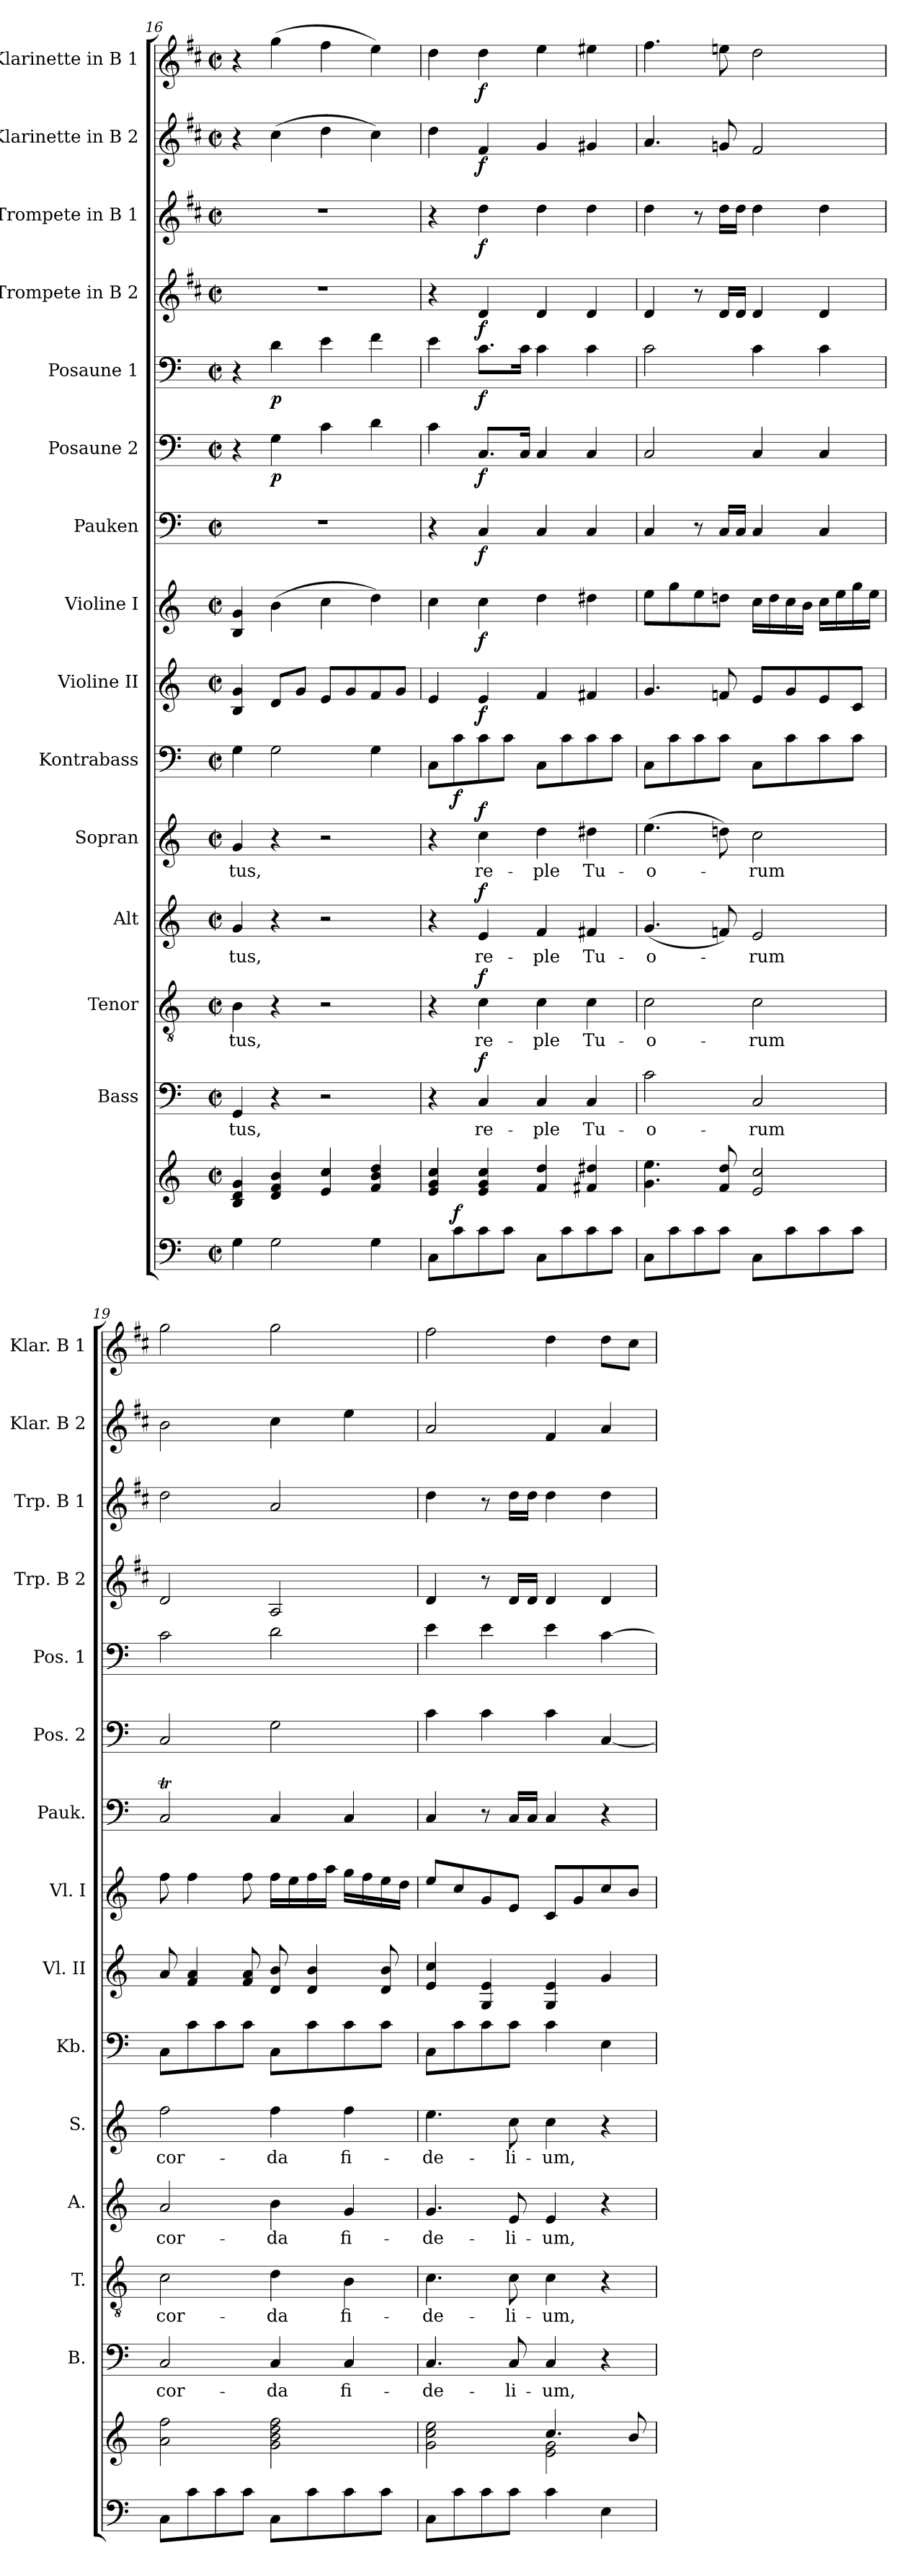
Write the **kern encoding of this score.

**kern	**kern	**dynam	**kern	**text	**dynam	**kern	**text	**dynam	**kern	**text	**dynam	**kern	**text	**dynam	**kern	**dynam	**kern	**dynam	**kern	**dynam	**kern	**dynam	**kern	**dynam	**kern	**dynam	**kern	**dynam	**kern	**dynam	**kern	**dynam	**kern	**dynam
*part15	*part15	*part15	*part14	*part14	*part14	*part13	*part13	*part13	*part12	*part12	*part12	*part11	*part11	*part11	*part10	*part10	*part9	*part9	*part8	*part8	*part7	*part7	*part6	*part6	*part5	*part5	*part4	*part4	*part3	*part3	*part2	*part2	*part1	*part1
*staff16	*staff15	*staff15/16	*staff14	*staff14	*staff14	*staff13	*staff13	*staff13	*staff12	*staff12	*staff12	*staff11	*staff11	*staff11	*staff10	*staff10	*staff9	*staff9	*staff8	*staff8	*staff7	*staff7	*staff6	*staff6	*staff5	*staff5	*staff4	*staff4	*staff3	*staff3	*staff2	*staff2	*staff1	*staff1
*	*	*	*I"Bass	*	*	*I"Tenor	*	*	*I"Alt	*	*	*I"Sopran	*	*	*I"Kontrabass	*	*I"Violine II	*	*I"Violine I	*	*I"Pauken	*	*I"Posaune 2	*	*I"Posaune 1	*	*I"Trompete in B 2	*	*I"Trompete in B 1	*	*I"Klarinette in B 2	*	*I"Klarinette in B 1	*
*	*	*	*I'B.	*	*	*I'T.	*	*	*I'A.	*	*	*I'S.	*	*	*I'Kb.	*	*I'Vl. II	*	*I'Vl. I	*	*I'Pauk.	*	*I'Pos. 2	*	*I'Pos. 1	*	*I'Trp. B 2	*	*I'Trp. B 1	*	*I'Klar. B 2	*	*I'Klar. B 1	*
*clefF4	*clefG2	*	*clefF4	*	*	*clefGv2	*	*	*clefG2	*	*	*clefG2	*	*	*clefF4	*	*clefG2	*	*clefG2	*	*clefF4	*	*clefF4	*	*clefF4	*	*clefG2	*	*clefG2	*	*clefG2	*	*clefG2	*
*	*	*	*	*	*	*	*	*	*	*	*	*	*	*	*ITrd7c12	*	*	*	*	*	*	*	*	*	*	*	*ITrd1c2	*	*ITrd1c2	*	*ITrd1c2	*	*ITrd1c2	*
*k[]	*k[]	*	*k[]	*	*	*k[]	*	*	*k[]	*	*	*k[]	*	*	*k[]	*	*k[]	*	*k[]	*	*k[]	*	*k[]	*	*k[]	*	*k[]	*	*k[]	*	*k[]	*	*k[]	*
*C:	*C:	*	*C:	*	*	*C:	*	*	*C:	*	*	*C:	*	*	*C:	*	*C:	*	*C:	*	*C:	*	*C:	*	*C:	*	*C:	*	*C:	*	*C:	*	*C:	*
*M2/2	*M2/2	*	*M2/2	*	*	*M2/2	*	*	*M2/2	*	*	*M2/2	*	*	*M2/2	*	*M2/2	*	*M2/2	*	*M2/2	*	*M2/2	*	*M2/2	*	*M2/2	*	*M2/2	*	*M2/2	*	*M2/2	*
*met(c|)	*met(c|)	*	*met(c|)	*	*	*met(c|)	*	*	*met(c|)	*	*	*met(c|)	*	*	*met(c|)	*	*met(c|)	*	*met(c|)	*	*met(c|)	*	*met(c|)	*	*met(c|)	*	*met(c|)	*	*met(c|)	*	*met(c|)	*	*met(c|)	*
=16	=16	=16	=16	=16	=16	=16	=16	=16	=16	=16	=16	=16	=16	=16	=16	=16	=16	=16	=16	=16	=16	=16	=16	=16	=16	=16	=16	=16	=16	=16	=16	=16	=16	=16
!	!	!	!	!LO:LY:b	!	!	!LO:LY:b	!	!	!LO:LY:b	!	!	!LO:LY:b	!	!	!	!	!	!	!	!	!	!	!	!	!	!	!	!	!	!	!	!	!
4G\	4B/ 4d/ 4g/	.	4GG/	-tus,	.	4B\	-tus,	.	4g/	-tus,	.	4g/	-tus,	.	4GG\	.	4B/ 4g/	.	4B/ 4g/	.	1r	.	4r	.	4r	.	1r	.	1r	.	4r	.	4r	.
!	!	!	!	!	!	!	!	!	!	!	!	!	!	!	!	!	!	!	!	!	!	!	!	!LO:DY:b	!	!LO:DY:b	!	!	!	!	!	!	!	!
2G\	4d/ 4f/ 4b/	.	4r	.	.	4r	.	.	4r	.	.	4r	.	.	2GG\	.	8d/L	.	(>4b\	.	.	.	4G\	p	4d\	p	.	.	.	.	(>4b\	.	(>4ff\	.
.	.	.	.	.	.	.	.	.	.	.	.	.	.	.	.	.	8g/J	.	.	.	.	.	.	.	.	.	.	.	.	.	.	.	.	.
.	4e/ 4cc/	.	2r	.	.	2r	.	.	2r	.	.	2r	.	.	.	.	8e/L	.	4cc\	.	.	.	4c\	.	4e\	.	.	.	.	.	4cc\	.	4ee\	.
.	.	.	.	.	.	.	.	.	.	.	.	.	.	.	.	.	8g/	.	.	.	.	.	.	.	.	.	.	.	.	.	.	.	.	.
4G\	4f/ 4b/ 4dd/	.	.	.	.	.	.	.	.	.	.	.	.	.	4GG\	.	8f/	.	4dd\)	.	.	.	4d\	.	4f\	.	.	.	.	.	4b\)	.	4dd\)	.
.	.	.	.	.	.	.	.	.	.	.	.	.	.	.	.	.	8g/J	.	.	.	.	.	.	.	.	.	.	.	.	.	.	.	.	.
=17	=17	=17	=17	=17	=17	=17	=17	=17	=17	=17	=17	=17	=17	=17	=17	=17	=17	=17	=17	=17	=17	=17	=17	=17	=17	=17	=17	=17	=17	=17	=17	=17	=17	=17
8C\L	4e/ 4g/ 4cc/	.	4r	.	.	4r	.	.	4r	.	.	4r	.	.	8CC\L	.	4e/	.	4cc\	.	4r	.	4c\	.	4e\	.	4r	.	4r	.	4cc\	.	4cc\	.
!	!	!LO:DY:a=2	!	!	!	!	!	!	!	!	!	!	!	!	!	!LO:DY:b	!	!	!	!	!	!	!	!	!	!	!	!	!	!	!	!	!	!
8c\	.	f	.	.	.	.	.	.	.	.	.	.	.	.	8C\	f	.	.	.	.	.	.	.	.	.	.	.	.	.	.	.	.	.	.
!	!	!	!	!LO:LY:b	!LO:DY:a	!	!LO:LY:b	!LO:DY:a	!	!LO:LY:b	!LO:DY:a	!	!LO:LY:b	!LO:DY:a	!	!	!	!LO:DY:b	!	!LO:DY:b	!	!LO:DY:b	!	!LO:DY:b	!	!LO:DY:b	!	!LO:DY:b	!	!LO:DY:b	!	!LO:DY:b	!	!LO:DY:b
8c\	4e/ 4g/ 4cc/	.	4C/	re-	f	4c\	re-	f	4e/	re-	f	4cc\	re-	f	8C\	.	4e/	f	4cc\	f	4C/	f	8.C/L	f	8.c\L	f	4c/	f	4cc\	f	4e/	f	4cc\	f
8c\J	.	.	.	.	.	.	.	.	.	.	.	.	.	.	8C\J	.	.	.	.	.	.	.	.	.	.	.	.	.	.	.	.	.	.	.
.	.	.	.	.	.	.	.	.	.	.	.	.	.	.	.	.	.	.	.	.	.	.	16C/Jk	.	16c\Jk	.	.	.	.	.	.	.	.	.
!	!	!	!	!LO:LY:b	!	!	!LO:LY:b	!	!	!LO:LY:b	!	!	!LO:LY:b	!	!	!	!	!	!	!	!	!	!	!	!	!	!	!	!	!	!	!	!	!
8C\L	4f/ 4dd/	.	4C/	-ple	.	4c\	-ple	.	4f/	-ple	.	4dd\	-ple	.	8CC\L	.	4f/	.	4dd\	.	4C/	.	4C/	.	4c\	.	4c/	.	4cc\	.	4f/	.	4dd\	.
8c\	.	.	.	.	.	.	.	.	.	.	.	.	.	.	8C\	.	.	.	.	.	.	.	.	.	.	.	.	.	.	.	.	.	.	.
!	!	!	!	!LO:LY:b	!	!	!LO:LY:b	!	!	!LO:LY:b	!	!	!LO:LY:b	!	!	!	!	!	!	!	!	!	!	!	!	!	!	!	!	!	!	!	!	!
8c\	4f#X/ 4dd#X/	.	4C/	Tu-	.	4c\	Tu-	.	4f#X/	Tu-	.	4dd#X\	Tu-	.	8C\	.	4f#X/	.	4dd#X\	.	4C/	.	4C/	.	4c\	.	4c/	.	4cc\	.	4f#X/	.	4dd#X\	.
8c\J	.	.	.	.	.	.	.	.	.	.	.	.	.	.	8C\J	.	.	.	.	.	.	.	.	.	.	.	.	.	.	.	.	.	.	.
=18	=18	=18	=18	=18	=18	=18	=18	=18	=18	=18	=18	=18	=18	=18	=18	=18	=18	=18	=18	=18	=18	=18	=18	=18	=18	=18	=18	=18	=18	=18	=18	=18	=18	=18
!	!	!	!	!LO:LY:b	!	!	!LO:LY:b	!	!	!LO:LY:b	!	!	!LO:LY:b	!	!	!	!	!	!	!	!	!	!	!	!	!	!	!	!	!	!	!	!	!
8C\L	4.g\ 4.ee\	.	2c\	-o-	.	2c\	-o-	.	(<4.g/	-o-	.	(>4.ee\	-o-	.	8CC\L	.	4.g/	.	8ee\L	.	4C/	.	2C/	.	2c\	.	4c/	.	4cc\	.	4.g/	.	4.ee\	.
8c\	.	.	.	.	.	.	.	.	.	.	.	.	.	.	8C\	.	.	.	8gg\	.	.	.	.	.	.	.	.	.	.	.	.	.	.	.
8c\	.	.	.	.	.	.	.	.	.	.	.	.	.	.	8C\	.	.	.	8ee\	.	8r	.	.	.	.	.	8r	.	8r	.	.	.	.	.
8c\J	8f/ 8dd/	.	.	.	.	.	.	.	8fn/)	.	.	8ddn\)	.	.	8C\J	.	8fn/	.	8ddn\J	.	16C/LL	.	.	.	.	.	16c/LL	.	16cc\LL	.	8fn/	.	8ddn\	.
.	.	.	.	.	.	.	.	.	.	.	.	.	.	.	.	.	.	.	.	.	16C/JJ	.	.	.	.	.	16c/JJ	.	16cc\JJ	.	.	.	.	.
!	!	!	!	!LO:LY:b	!	!	!LO:LY:b	!	!	!LO:LY:b	!	!	!LO:LY:b	!	!	!	!	!	!	!	!	!	!	!	!	!	!	!	!	!	!	!	!	!
8C\L	2e/ 2cc/	.	2C/	-rum	.	2c\	-rum	.	2e/	-rum	.	2cc\	-rum	.	8CC\L	.	8e/L	.	16cc\LL	.	4C/	.	4C/	.	4c\	.	4c/	.	4cc\	.	2e/	.	2cc\	.
.	.	.	.	.	.	.	.	.	.	.	.	.	.	.	.	.	.	.	16dd\	.	.	.	.	.	.	.	.	.	.	.	.	.	.	.
8c\	.	.	.	.	.	.	.	.	.	.	.	.	.	.	8C\	.	8g/	.	16cc\	.	.	.	.	.	.	.	.	.	.	.	.	.	.	.
.	.	.	.	.	.	.	.	.	.	.	.	.	.	.	.	.	.	.	16b\JJ	.	.	.	.	.	.	.	.	.	.	.	.	.	.	.
8c\	.	.	.	.	.	.	.	.	.	.	.	.	.	.	8C\	.	8e/	.	16cc\LL	.	4C/	.	4C/	.	4c\	.	4c/	.	4cc\	.	.	.	.	.
.	.	.	.	.	.	.	.	.	.	.	.	.	.	.	.	.	.	.	16ee\	.	.	.	.	.	.	.	.	.	.	.	.	.	.	.
8c\J	.	.	.	.	.	.	.	.	.	.	.	.	.	.	8C\J	.	8c/J	.	16gg\	.	.	.	.	.	.	.	.	.	.	.	.	.	.	.
.	.	.	.	.	.	.	.	.	.	.	.	.	.	.	.	.	.	.	16ee\JJ	.	.	.	.	.	.	.	.	.	.	.	.	.	.	.
!!LO:PB:g=z
=19	=19	=19	=19	=19	=19	=19	=19	=19	=19	=19	=19	=19	=19	=19	=19	=19	=19	=19	=19	=19	=19	=19	=19	=19	=19	=19	=19	=19	=19	=19	=19	=19	=19	=19
!	!	!	!	!LO:LY:b	!	!	!LO:LY:b	!	!	!LO:LY:b	!	!	!LO:LY:b	!	!	!	!	!	!	!	!	!	!	!	!	!	!	!	!	!	!	!	!	!
8C\L	2a\ 2ff\	.	2C/	cor-	.	2c\	cor-	.	2a/	cor-	.	2ff\	cor-	.	8CC\L	.	8a/	.	8ff\	.	2CT/	.	2C/	.	2c\	.	2c/	.	2cc\	.	2a\	.	2ff\	.
8c\	.	.	.	.	.	.	.	.	.	.	.	.	.	.	8C\	.	4f/ 4a/	.	4ff\	.	.	.	.	.	.	.	.	.	.	.	.	.	.	.
8c\	.	.	.	.	.	.	.	.	.	.	.	.	.	.	8C\	.	.	.	.	.	.	.	.	.	.	.	.	.	.	.	.	.	.	.
8c\J	.	.	.	.	.	.	.	.	.	.	.	.	.	.	8C\J	.	8f/ 8a/	.	8ff\	.	.	.	.	.	.	.	.	.	.	.	.	.	.	.
!	!	!	!	!LO:LY:b	!	!	!LO:LY:b	!	!	!LO:LY:b	!	!	!LO:LY:b	!	!	!	!	!	!	!	!	!	!	!	!	!	!	!	!	!	!	!	!	!
8C\L	2g\ 2b\ 2dd\ 2ff\	.	4C/	-da	.	4d\	-da	.	4b\	-da	.	4ff\	-da	.	8CC\L	.	8d/ 8b/	.	16ff\LL	.	4C/	.	2G\	.	2d\	.	2G/	.	2g/	.	4b\	.	2ff\	.
.	.	.	.	.	.	.	.	.	.	.	.	.	.	.	.	.	.	.	16ee\	.	.	.	.	.	.	.	.	.	.	.	.	.	.	.
8c\	.	.	.	.	.	.	.	.	.	.	.	.	.	.	8C\	.	4d/ 4b/	.	16ff\	.	.	.	.	.	.	.	.	.	.	.	.	.	.	.
.	.	.	.	.	.	.	.	.	.	.	.	.	.	.	.	.	.	.	16aa\JJ	.	.	.	.	.	.	.	.	.	.	.	.	.	.	.
!	!	!	!	!LO:LY:b	!	!	!LO:LY:b	!	!	!LO:LY:b	!	!	!LO:LY:b	!	!	!	!	!	!	!	!	!	!	!	!	!	!	!	!	!	!	!	!	!
8c\	.	.	4C/	fi-	.	4B\	fi-	.	4g/	fi-	.	4ff\	fi-	.	8C\	.	.	.	16gg\LL	.	4C/	.	.	.	.	.	.	.	.	.	4dd\	.	.	.
.	.	.	.	.	.	.	.	.	.	.	.	.	.	.	.	.	.	.	16ff\	.	.	.	.	.	.	.	.	.	.	.	.	.	.	.
8c\J	.	.	.	.	.	.	.	.	.	.	.	.	.	.	8C\J	.	8d/ 8b/	.	16ee\	.	.	.	.	.	.	.	.	.	.	.	.	.	.	.
.	.	.	.	.	.	.	.	.	.	.	.	.	.	.	.	.	.	.	16dd\JJ	.	.	.	.	.	.	.	.	.	.	.	.	.	.	.
=20	=20	=20	=20	=20	=20	=20	=20	=20	=20	=20	=20	=20	=20	=20	=20	=20	=20	=20	=20	=20	=20	=20	=20	=20	=20	=20	=20	=20	=20	=20	=20	=20	=20	=20
*	*^	*	*	*	*	*	*	*	*	*	*	*	*	*	*	*	*	*	*	*	*	*	*	*	*	*	*	*	*	*	*	*	*	*
!	!	!	!	!	!LO:LY:b	!	!	!LO:LY:b	!	!	!LO:LY:b	!	!	!LO:LY:b	!	!	!	!	!	!	!	!	!	!	!	!	!	!	!	!	!	!	!	!	!
8C\L	2g\ 2cc\ 2ee\	2ryy	.	4.C/	-de-	.	4.c\	-de-	.	4.g/	-de-	.	4.ee\	-de-	.	8CC\L	.	4e/ 4cc/	.	8ee/L	.	4C/	.	4c\	.	4e\	.	4c/	.	4cc\	.	2g/	.	2ee\	.
8c\	.	.	.	.	.	.	.	.	.	.	.	.	.	.	.	8C\	.	.	.	8cc/	.	.	.	.	.	.	.	.	.	.	.	.	.	.	.
8c\	.	.	.	.	.	.	.	.	.	.	.	.	.	.	.	8C\	.	4G/ 4e/	.	8g/	.	8r	.	4c\	.	4e\	.	8r	.	8r	.	.	.	.	.
!	!	!	!	!	!LO:LY:b	!	!	!LO:LY:b	!	!	!LO:LY:b	!	!	!LO:LY:b	!	!	!	!	!	!	!	!	!	!	!	!	!	!	!	!	!	!	!	!	!
8c\J	.	.	.	8C/	-li-	.	8c\	-li-	.	8e/	-li-	.	8cc\	-li-	.	8C\J	.	.	.	8e/J	.	16C/LL	.	.	.	.	.	16c/LL	.	16cc\LL	.	.	.	.	.
.	.	.	.	.	.	.	.	.	.	.	.	.	.	.	.	.	.	.	.	.	.	16C/JJ	.	.	.	.	.	16c/JJ	.	16cc\JJ	.	.	.	.	.
!	!	!	!	!	!LO:LY:b	!	!	!LO:LY:b	!	!	!LO:LY:b	!	!	!LO:LY:b	!	!	!	!	!	!	!	!	!	!	!	!	!	!	!	!	!	!	!	!	!
4c\	4.cc/	2e\ 2g\	.	4C/	-um,	.	4c\	-um,	.	4e/	-um,	.	4cc\	-um,	.	4C\	.	4G/ 4e/	.	8c/L	.	4C/	.	4c\	.	4e\	.	4c/	.	4cc\	.	4e/	.	4cc\	.
.	.	.	.	.	.	.	.	.	.	.	.	.	.	.	.	.	.	.	.	8g/	.	.	.	.	.	.	.	.	.	.	.	.	.	.	.
4E\	.	.	.	4r	.	.	4r	.	.	4r	.	.	4r	.	.	4EE\	.	4g/	.	8cc/	.	4r	.	[4C/	.	[4c\	.	4c/	.	4cc\	.	4g/	.	8cc\L	.
.	8b/	.	.	.	.	.	.	.	.	.	.	.	.	.	.	.	.	.	.	8b/J	.	.	.	.	.	.	.	.	.	.	.	.	.	8b\J	.
*	*v	*v	*	*	*	*	*	*	*	*	*	*	*	*	*	*	*	*	*	*	*	*	*	*	*	*	*	*	*	*	*	*	*	*	*
=	=	=	=	=	=	=	=	=	=	=	=	=	=	=	=	=	=	=	=	=	=	=	=	=	=	=	=	=	=	=	=	=	=	=
*-	*-	*-	*-	*-	*-	*-	*-	*-	*-	*-	*-	*-	*-	*-	*-	*-	*-	*-	*-	*-	*-	*-	*-	*-	*-	*-	*-	*-	*-	*-	*-	*-	*-	*-
